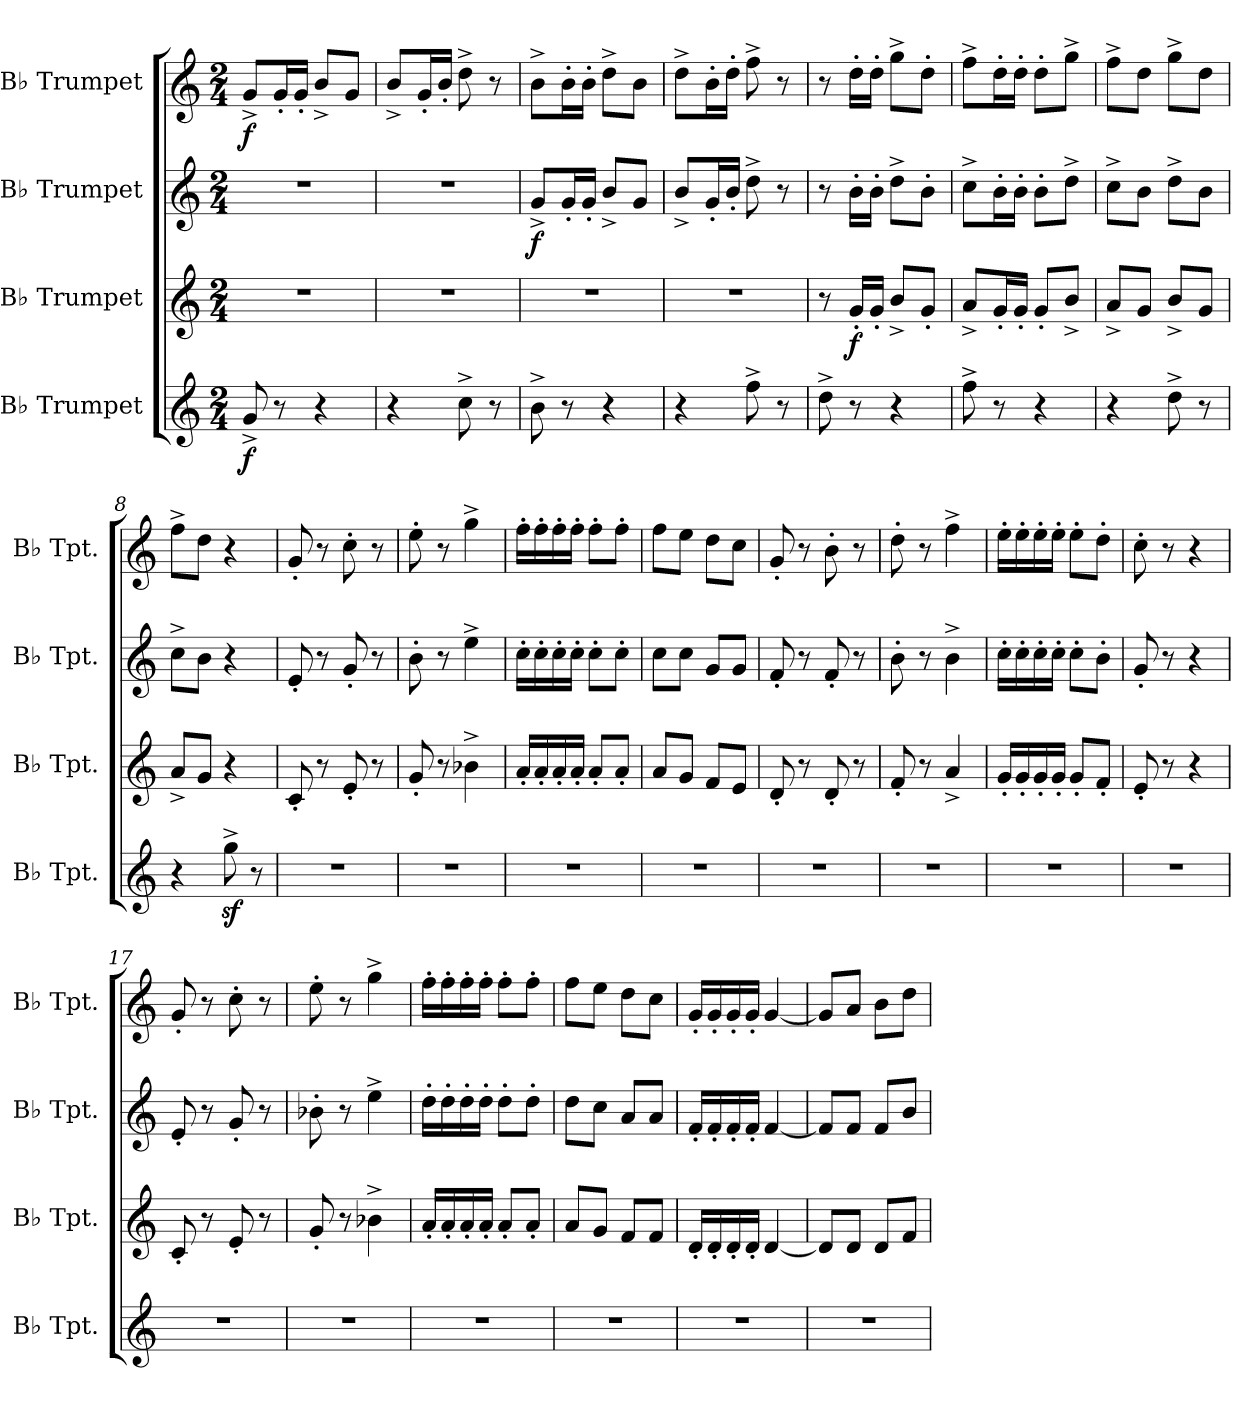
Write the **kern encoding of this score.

**kern	**dynam	**kern	**dynam	**kern	**dynam	**kern	**dynam
*part4	*part4	*part3	*part3	*part2	*part2	*part1	*part1
*staff4	*staff4	*staff3	*staff3	*staff2	*staff2	*staff1	*staff1
*I"B♭ Trumpet	*	*I"B♭ Trumpet	*	*I"B♭ Trumpet	*	*I"B♭ Trumpet	*
*I'B♭ Tpt.	*	*I'B♭ Tpt.	*	*I'B♭ Tpt.	*	*I'B♭ Tpt.	*
*clefG2	*	*clefG2	*	*clefG2	*	*clefG2	*
*ITrd1c2	*	*ITrd1c2	*	*ITrd1c2	*	*ITrd1c2	*
*k[b-e-]	*	*k[b-e-]	*	*k[b-e-]	*	*k[b-e-]	*
*M2/4	*	*M2/4	*	*M2/4	*	*M2/4	*
*MM180	*	*MM180	*	*MM180	*	*MM180	*
=1	=1	=1	=1	=1	=1	=1	=1
!	!LO:DY:b	!	!	!	!	!	!LO:DY:b
8f^/	f	2r	.	2r	.	8f^/L	f
8r	.	.	.	.	.	16f'/L	.
.	.	.	.	.	.	16f'/JJ	.
4r	.	.	.	.	.	8a^/L	.
.	.	.	.	.	.	8f/J	.
=2	=2	=2	=2	=2	=2	=2	=2
4r	.	2r	.	2r	.	8a^/L	.
.	.	.	.	.	.	16f'/L	.
.	.	.	.	.	.	16a'/JJ	.
8b-^\	.	.	.	.	.	8cc^\	.
8r	.	.	.	.	.	8r	.
=3	=3	=3	=3	=3	=3	=3	=3
!	!	!	!	!	!LO:DY:b	!	!
8a^\	.	2r	.	8f^/L	f	8a^\L	.
8r	.	.	.	16f'/L	.	16a'\L	.
.	.	.	.	16f'/JJ	.	16a'\JJ	.
4r	.	.	.	8a^/L	.	8cc^\L	.
.	.	.	.	8f/J	.	8a\J	.
=4	=4	=4	=4	=4	=4	=4	=4
4r	.	2r	.	8a^/L	.	8cc^\L	.
.	.	.	.	16f'/L	.	16a'\L	.
.	.	.	.	16a'/JJ	.	16cc'\JJ	.
8ee-^\	.	.	.	8cc^\	.	8ee-^\	.
8r	.	.	.	8r	.	8r	.
=5	=5	=5	=5	=5	=5	=5	=5
8cc^\	.	8r	.	8r	.	8r	.
!	!	!	!LO:DY:b	!	!	!	!
8r	.	16f'/LL	f	16a'\LL	.	16cc'\LL	.
.	.	16f'/JJ	.	16a'\JJ	.	16cc'\JJ	.
4r	.	8a^/L	.	8cc^\L	.	8ff^\L	.
.	.	8f'/J	.	8a'\J	.	8cc'\J	.
=6	=6	=6	=6	=6	=6	=6	=6
8ee-^\	.	8g^/L	.	8b-^\L	.	8ee-^\L	.
8r	.	16f'/L	.	16a'\L	.	16cc'\L	.
.	.	16f'/JJ	.	16a'\JJ	.	16cc'\JJ	.
4r	.	8f'/L	.	8a'\L	.	8cc'\L	.
.	.	8a^/J	.	8cc^\J	.	8ff^\J	.
=7	=7	=7	=7	=7	=7	=7	=7
4r	.	8g^/L	.	8b-^\L	.	8ee-^\L	.
.	.	8f/J	.	8a\J	.	8cc\J	.
8cc^\	.	8a^/L	.	8cc^\L	.	8ff^\L	.
8r	.	8f/J	.	8a\J	.	8cc\J	.
!!LO:LB:g=z
=8	=8	=8	=8	=8	=8	=8	=8
4r	.	8g^/L	.	8b-^\L	.	8ee-^\L	.
.	.	8f/J	.	8a\J	.	8cc\J	.
8ffz<^\	.	4r	.	4r	.	4r	.
8r	.	.	.	.	.	.	.
=9	=9	=9	=9	=9	=9	=9	=9
2r	.	8B-'/	.	8d'/	.	8f'/	.
.	.	8r	.	8r	.	8r	.
.	.	8d'/	.	8f'/	.	8b-'\	.
.	.	8r	.	8r	.	8r	.
=10	=10	=10	=10	=10	=10	=10	=10
2r	.	8f'/	.	8a'\	.	8dd'\	.
.	.	8r	.	8r	.	8r	.
.	.	4a-X^\	.	4dd^\	.	4ff^\	.
=11	=11	=11	=11	=11	=11	=11	=11
2r	.	16g'/LL	.	16b-'\LL	.	16ee-'\LL	.
.	.	16g'/	.	16b-'\	.	16ee-'\	.
.	.	16g'/	.	16b-'\	.	16ee-'\	.
.	.	16g'/JJ	.	16b-'\JJ	.	16ee-'\JJ	.
.	.	8g'/L	.	8b-'\L	.	8ee-'\L	.
.	.	8g'/J	.	8b-'\J	.	8ee-'\J	.
=12	=12	=12	=12	=12	=12	=12	=12
2r	.	8g/L	.	8b-\L	.	8ee-\L	.
.	.	8f/J	.	8b-\J	.	8dd\J	.
.	.	8e-/L	.	8f/L	.	8cc\L	.
.	.	8d/J	.	8f/J	.	8b-\J	.
=13	=13	=13	=13	=13	=13	=13	=13
2r	.	8c'/	.	8e-'/	.	8f'/	.
.	.	8r	.	8r	.	8r	.
.	.	8c'/	.	8e-'/	.	8a'\	.
.	.	8r	.	8r	.	8r	.
=14	=14	=14	=14	=14	=14	=14	=14
2r	.	8e-'/	.	8a'\	.	8cc'\	.
.	.	8r	.	8r	.	8r	.
.	.	4g^/	.	4a^\	.	4ee-^\	.
=15	=15	=15	=15	=15	=15	=15	=15
2r	.	16f'/LL	.	16b-'\LL	.	16dd'\LL	.
.	.	16f'/	.	16b-'\	.	16dd'\	.
.	.	16f'/	.	16b-'\	.	16dd'\	.
.	.	16f'/JJ	.	16b-'\JJ	.	16dd'\JJ	.
.	.	8f'/L	.	8b-'\L	.	8dd'\L	.
.	.	8e-'/J	.	8a'\J	.	8cc'\J	.
!!LO:PB:g=z
=16	=16	=16	=16	=16	=16	=16	=16
2r	.	8d'/	.	8f'/	.	8b-'\	.
.	.	8r	.	8r	.	8r	.
.	.	4r	.	4r	.	4r	.
=17	=17	=17	=17	=17	=17	=17	=17
2r	.	8B-'/	.	8d'/	.	8f'/	.
.	.	8r	.	8r	.	8r	.
.	.	8d'/	.	8f'/	.	8b-'\	.
.	.	8r	.	8r	.	8r	.
=18	=18	=18	=18	=18	=18	=18	=18
2r	.	8f'/	.	8a-X'\	.	8dd'\	.
.	.	8r	.	8r	.	8r	.
.	.	4a-X^\	.	4dd^\	.	4ff^\	.
=19	=19	=19	=19	=19	=19	=19	=19
2r	.	16g'/LL	.	16cc'\LL	.	16ee-'\LL	.
.	.	16g'/	.	16cc'\	.	16ee-'\	.
.	.	16g'/	.	16cc'\	.	16ee-'\	.
.	.	16g'/JJ	.	16cc'\JJ	.	16ee-'\JJ	.
.	.	8g'/L	.	8cc'\L	.	8ee-'\L	.
.	.	8g'/J	.	8cc'\J	.	8ee-'\J	.
=20	=20	=20	=20	=20	=20	=20	=20
2r	.	8g/L	.	8cc\L	.	8ee-\L	.
.	.	8f/J	.	8b-\J	.	8dd\J	.
.	.	8e-/L	.	8g/L	.	8cc\L	.
.	.	8e-/J	.	8g/J	.	8b-\J	.
=21	=21	=21	=21	=21	=21	=21	=21
2r	.	16c'/LL	.	16e-'/LL	.	16f'/LL	.
.	.	16c'/	.	16e-'/	.	16f'/	.
.	.	16c'/	.	16e-'/	.	16f'/	.
.	.	16c'/JJ	.	16e-'/JJ	.	16f'/JJ	.
.	.	[4c/	.	[4e-/	.	[4f/	.
=22	=22	=22	=22	=22	=22	=22	=22
2r	.	8c/L]	.	8e-/L]	.	8f/L]	.
.	.	8c/J	.	8e-/J	.	8g/J	.
.	.	8c/L	.	8e-/L	.	8a\L	.
.	.	8e-/J	.	8a/J	.	8cc\J	.
=	=	=	=	=	=	=	=
*-	*-	*-	*-	*-	*-	*-	*-
